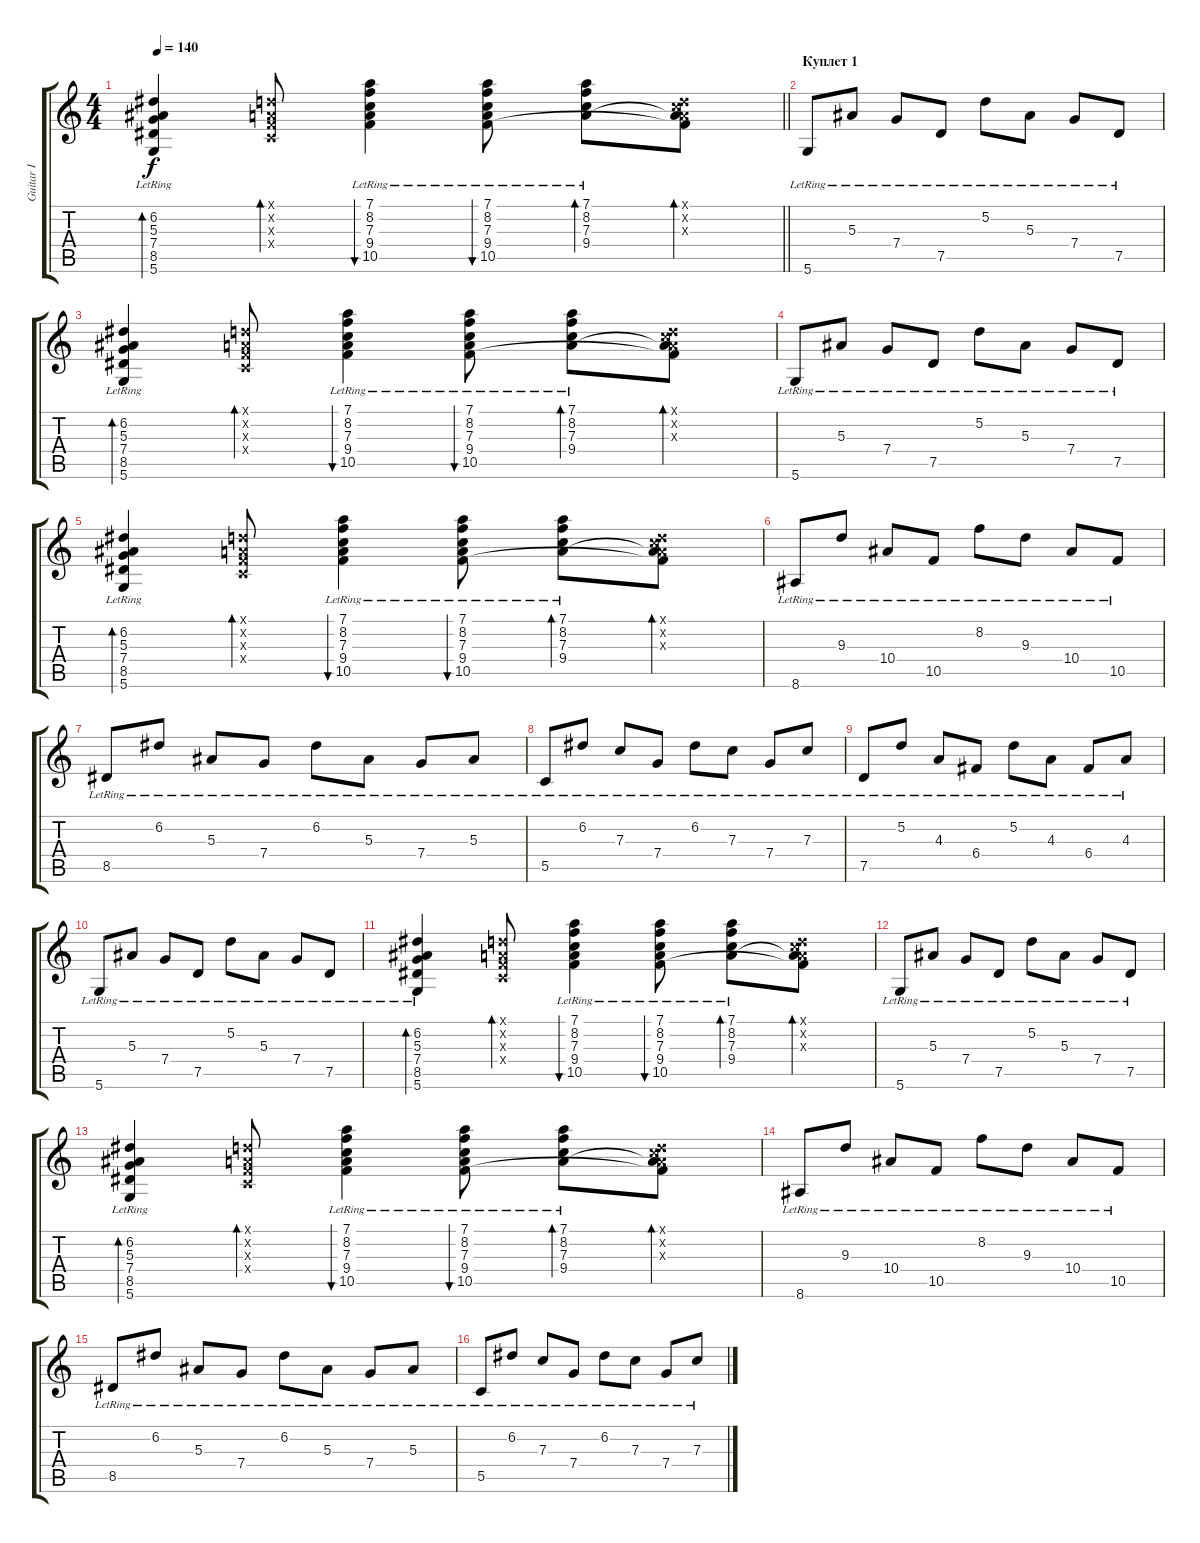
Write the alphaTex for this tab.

\track ("Guitar I" "Guitar I") {instrument acousticguitarsteel}
\staff {score tabs}
\tuning (D4 A3 F3 C3 G2 D2) {hide}
\ts (4 4)
\tempo 140
\clef g2
\barLineRight lightlight
\ks c
(6.2{lr} 5.3{lr} 7.4{lr} 8.5{lr} 5.6).4{bd 60 dy f} (0.1{x} 0.2{x} 0.3{x} 0.4{x}).8{bd 30} (7.1{lr} 8.2{lr} 7.3{lr} 9.4{lr} 10.5{lr}).4{bu 30} (7.1{lr} 8.2{lr} 7.3{lr} 9.4{lr} 10.5{lr}).8{bu 30} (7.1{lr} 8.2{lr} 7.3{lr} 9.4{lr}).8{bd 30} (0.1{x} 3.2{x} 4.3{x} 9.4{t} 10.5{t}).8{bd 60} |
\section ("" "Куплет 1")
5.6{lr}.8 5.3{lr}.8 7.4{lr}.8 7.5{lr}.8 5.2{lr}.8 5.3{lr}.8 7.4{lr}.8 7.5{lr}.8 |
(6.2{lr} 5.3{lr} 7.4{lr} 8.5{lr} 5.6).4{bd 60} (0.1{x} 0.2{x} 0.3{x} 0.4{x}).8{bd 30} (7.1{lr} 8.2{lr} 7.3{lr} 9.4{lr} 10.5{lr}).4{bu 30} (7.1{lr} 8.2{lr} 7.3{lr} 9.4{lr} 10.5{lr}).8{bu 30} (7.1{lr} 8.2{lr} 7.3{lr} 9.4{lr}).8{bd 30} (0.1{x} 3.2{x} 4.3{x} 9.4{t} 10.5{t}).8{bd 60} |
5.6{lr}.8 5.3{lr}.8 7.4{lr}.8 7.5{lr}.8 5.2{lr}.8 5.3{lr}.8 7.4{lr}.8 7.5{lr}.8 |
(6.2{lr} 5.3{lr} 7.4{lr} 8.5{lr} 5.6).4{bd 60} (0.1{x} 0.2{x} 0.3{x} 0.4{x}).8{bd 30} (7.1{lr} 8.2{lr} 7.3{lr} 9.4{lr} 10.5{lr}).4{bu 30} (7.1{lr} 8.2{lr} 7.3{lr} 9.4{lr} 10.5{lr}).8{bu 30} (7.1{lr} 8.2{lr} 7.3{lr} 9.4{lr}).8{bd 30} (0.1{x} 3.2{x} 4.3{x} 9.4{t} 10.5{t}).8{bd 60} |
8.6{lr}.8 9.3{lr}.8 10.4{lr}.8 10.5{lr}.8 8.2{lr}.8 9.3{lr}.8 10.4{lr}.8 10.5{lr}.8 |
8.5{lr}.8 6.2{lr}.8 5.3{lr}.8 7.4{lr}.8 6.2{lr}.8 5.3{lr}.8 7.4{lr}.8 5.3{lr}.8 |
5.5{lr}.8 6.2{lr}.8 7.3{lr}.8 7.4{lr}.8 6.2{lr}.8 7.3{lr}.8 7.4{lr}.8 7.3{lr}.8 |
7.5{lr}.8 5.2{lr}.8 4.3{lr}.8 6.4{lr}.8 5.2{lr}.8 4.3{lr}.8 6.4{lr}.8 4.3{lr}.8 |
5.6{lr}.8 5.3{lr}.8 7.4{lr}.8 7.5{lr}.8 5.2{lr}.8 5.3{lr}.8 7.4{lr}.8 7.5{lr}.8 |
(6.2{lr} 5.3{lr} 7.4{lr} 8.5{lr} 5.6).4{bd 60} (0.1{x} 0.2{x} 0.3{x} 0.4{x}).8{bd 30} (7.1{lr} 8.2{lr} 7.3{lr} 9.4{lr} 10.5{lr}).4{bu 30} (7.1{lr} 8.2{lr} 7.3{lr} 9.4{lr} 10.5{lr}).8{bu 30} (7.1{lr} 8.2{lr} 7.3{lr} 9.4{lr}).8{bd 30} (0.1{x} 3.2{x} 4.3{x} 9.4{t} 10.5{t}).8{bd 60} |
5.6{lr}.8 5.3{lr}.8 7.4{lr}.8 7.5{lr}.8 5.2{lr}.8 5.3{lr}.8 7.4{lr}.8 7.5{lr}.8 |
(6.2{lr} 5.3{lr} 7.4{lr} 8.5{lr} 5.6).4{bd 60} (0.1{x} 0.2{x} 0.3{x} 0.4{x}).8{bd 30} (7.1{lr} 8.2{lr} 7.3{lr} 9.4{lr} 10.5{lr}).4{bu 30} (7.1{lr} 8.2{lr} 7.3{lr} 9.4{lr} 10.5{lr}).8{bu 30} (7.1{lr} 8.2{lr} 7.3{lr} 9.4{lr}).8{bd 30} (0.1{x} 3.2{x} 4.3{x} 9.4{t} 10.5{t}).8{bd 60} |
8.6{lr}.8 9.3{lr}.8 10.4{lr}.8 10.5{lr}.8 8.2{lr}.8 9.3{lr}.8 10.4{lr}.8 10.5{lr}.8 |
8.5{lr}.8 6.2{lr}.8 5.3{lr}.8 7.4{lr}.8 6.2{lr}.8 5.3{lr}.8 7.4{lr}.8 5.3{lr}.8 |
5.5{lr}.8 6.2{lr}.8 7.3{lr}.8 7.4{lr}.8 6.2{lr}.8 7.3{lr}.8 7.4{lr}.8 7.3{lr}.8
